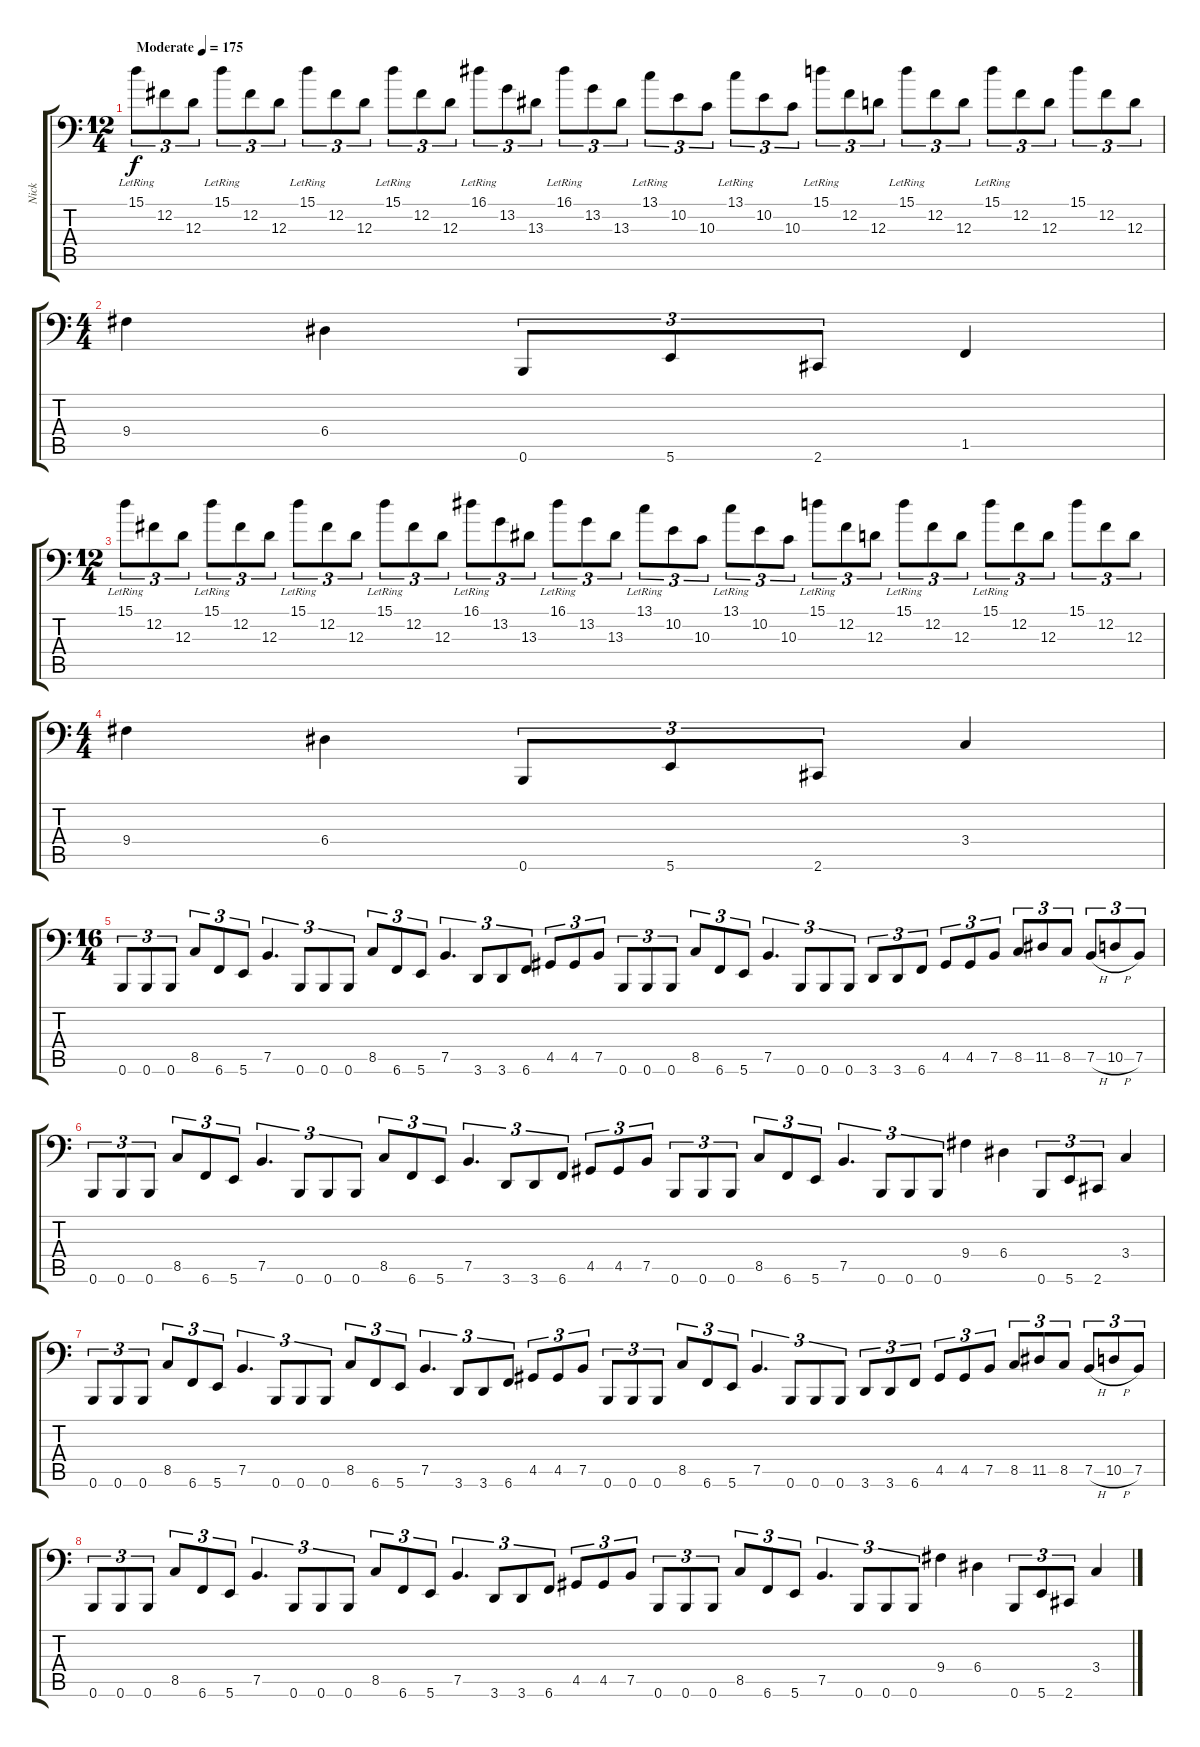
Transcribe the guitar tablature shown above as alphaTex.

\track ("Nick" "Nick") {instrument electricbassfinger}
\staff {score tabs}
\tuning (B2 Gb2 D2 A1 E1 B0) {hide}
\ts (12 4)
\tempo (175 "Moderate")
\clef f4
\ks c
15.1{lr}.8{tu (3 2) dy f instrument electricbassfinger} 12.2.8{tu (3 2)} 12.3.8{tu (3 2)} 15.1{lr}.8{tu (3 2)} 12.2.8{tu (3 2)} 12.3.8{tu (3 2)} 15.1{lr}.8{tu (3 2)} 12.2.8{tu (3 2)} 12.3.8{tu (3 2)} 15.1{lr}.8{tu (3 2)} 12.2.8{tu (3 2)} 12.3.8{tu (3 2)} 16.1{lr}.8{tu (3 2)} 13.2.8{tu (3 2)} 13.3.8{tu (3 2)} 16.1{lr}.8{tu (3 2)} 13.2.8{tu (3 2)} 13.3.8{tu (3 2)} 13.1{lr}.8{tu (3 2)} 10.2.8{tu (3 2)} 10.3.8{tu (3 2)} 13.1{lr}.8{tu (3 2)} 10.2.8{tu (3 2)} 10.3.8{tu (3 2)} 15.1{lr}.8{tu (3 2)} 12.2.8{tu (3 2)} 12.3.8{tu (3 2)} 15.1{lr}.8{tu (3 2)} 12.2.8{tu (3 2)} 12.3.8{tu (3 2)} 15.1{lr}.8{tu (3 2)} 12.2.8{tu (3 2)} 12.3.8{tu (3 2)} 15.1.8{tu (3 2)} 12.2.8{tu (3 2)} 12.3.8{tu (3 2)} |
\ts (4 4)
9.4.4 6.4.4 0.6.8{tu (3 2)} 5.6.8{tu (3 2)} 2.6.8{tu (3 2)} 1.5.4 |
\ts (12 4)
15.1{lr}.8{tu (3 2)} 12.2.8{tu (3 2)} 12.3.8{tu (3 2)} 15.1{lr}.8{tu (3 2)} 12.2.8{tu (3 2)} 12.3.8{tu (3 2)} 15.1{lr}.8{tu (3 2)} 12.2.8{tu (3 2)} 12.3.8{tu (3 2)} 15.1{lr}.8{tu (3 2)} 12.2.8{tu (3 2)} 12.3.8{tu (3 2)} 16.1{lr}.8{tu (3 2)} 13.2.8{tu (3 2)} 13.3.8{tu (3 2)} 16.1{lr}.8{tu (3 2)} 13.2.8{tu (3 2)} 13.3.8{tu (3 2)} 13.1{lr}.8{tu (3 2)} 10.2.8{tu (3 2)} 10.3.8{tu (3 2)} 13.1{lr}.8{tu (3 2)} 10.2.8{tu (3 2)} 10.3.8{tu (3 2)} 15.1{lr}.8{tu (3 2)} 12.2.8{tu (3 2)} 12.3.8{tu (3 2)} 15.1{lr}.8{tu (3 2)} 12.2.8{tu (3 2)} 12.3.8{tu (3 2)} 15.1{lr}.8{tu (3 2)} 12.2.8{tu (3 2)} 12.3.8{tu (3 2)} 15.1.8{tu (3 2)} 12.2.8{tu (3 2)} 12.3.8{tu (3 2)} |
\ts (4 4)
9.4.4 6.4.4 0.6.8{tu (3 2)} 5.6.8{tu (3 2)} 2.6.8{tu (3 2)} 3.4.4 |
\ts (16 4)
0.6.8{tu (3 2)} 0.6.8{tu (3 2)} 0.6.8{tu (3 2)} 8.5.8{tu (3 2)} 6.6.8{tu (3 2)} 5.6.8{tu (3 2)} 7.5.4{d tu (3 2)} 0.6.8{tu (3 2)} 0.6.8{tu (3 2)} 0.6.8{tu (3 2)} 8.5.8{tu (3 2)} 6.6.8{tu (3 2)} 5.6.8{tu (3 2)} 7.5.4{d tu (3 2)} 3.6.8{tu (3 2)} 3.6.8{tu (3 2)} 6.6.8{tu (3 2)} 4.5.8{tu (3 2)} 4.5.8{tu (3 2)} 7.5.8{tu (3 2)} 0.6.8{tu (3 2)} 0.6.8{tu (3 2)} 0.6.8{tu (3 2)} 8.5.8{tu (3 2)} 6.6.8{tu (3 2)} 5.6.8{tu (3 2)} 7.5.4{d tu (3 2)} 0.6.8{tu (3 2)} 0.6.8{tu (3 2)} 0.6.8{tu (3 2)} 3.6.8{tu (3 2)} 3.6.8{tu (3 2)} 6.6.8{tu (3 2)} 4.5.8{tu (3 2)} 4.5.8{tu (3 2)} 7.5.8{tu (3 2)} 8.5.8{tu (3 2)} 11.5.8{tu (3 2)} 8.5.8{tu (3 2)} 7.5{h}.8{tu (3 2)} 10.5{h}.8{tu (3 2)} 7.5.8{tu (3 2)} |
0.6.8{tu (3 2)} 0.6.8{tu (3 2)} 0.6.8{tu (3 2)} 8.5.8{tu (3 2)} 6.6.8{tu (3 2)} 5.6.8{tu (3 2)} 7.5.4{d tu (3 2)} 0.6.8{tu (3 2)} 0.6.8{tu (3 2)} 0.6.8{tu (3 2)} 8.5.8{tu (3 2)} 6.6.8{tu (3 2)} 5.6.8{tu (3 2)} 7.5.4{d tu (3 2)} 3.6.8{tu (3 2)} 3.6.8{tu (3 2)} 6.6.8{tu (3 2)} 4.5.8{tu (3 2)} 4.5.8{tu (3 2)} 7.5.8{tu (3 2)} 0.6.8{tu (3 2)} 0.6.8{tu (3 2)} 0.6.8{tu (3 2)} 8.5.8{tu (3 2)} 6.6.8{tu (3 2)} 5.6.8{tu (3 2)} 7.5.4{d tu (3 2)} 0.6.8{tu (3 2)} 0.6.8{tu (3 2)} 0.6.8{tu (3 2)} 9.4.4 6.4.4 0.6.8{tu (3 2)} 5.6.8{tu (3 2)} 2.6.8{tu (3 2)} 3.4.4 |
0.6.8{tu (3 2)} 0.6.8{tu (3 2)} 0.6.8{tu (3 2)} 8.5.8{tu (3 2)} 6.6.8{tu (3 2)} 5.6.8{tu (3 2)} 7.5.4{d tu (3 2)} 0.6.8{tu (3 2)} 0.6.8{tu (3 2)} 0.6.8{tu (3 2)} 8.5.8{tu (3 2)} 6.6.8{tu (3 2)} 5.6.8{tu (3 2)} 7.5.4{d tu (3 2)} 3.6.8{tu (3 2)} 3.6.8{tu (3 2)} 6.6.8{tu (3 2)} 4.5.8{tu (3 2)} 4.5.8{tu (3 2)} 7.5.8{tu (3 2)} 0.6.8{tu (3 2)} 0.6.8{tu (3 2)} 0.6.8{tu (3 2)} 8.5.8{tu (3 2)} 6.6.8{tu (3 2)} 5.6.8{tu (3 2)} 7.5.4{d tu (3 2)} 0.6.8{tu (3 2)} 0.6.8{tu (3 2)} 0.6.8{tu (3 2)} 3.6.8{tu (3 2)} 3.6.8{tu (3 2)} 6.6.8{tu (3 2)} 4.5.8{tu (3 2)} 4.5.8{tu (3 2)} 7.5.8{tu (3 2)} 8.5.8{tu (3 2)} 11.5.8{tu (3 2)} 8.5.8{tu (3 2)} 7.5{h}.8{tu (3 2)} 10.5{h}.8{tu (3 2)} 7.5.8{tu (3 2)} |
0.6.8{tu (3 2)} 0.6.8{tu (3 2)} 0.6.8{tu (3 2)} 8.5.8{tu (3 2)} 6.6.8{tu (3 2)} 5.6.8{tu (3 2)} 7.5.4{d tu (3 2)} 0.6.8{tu (3 2)} 0.6.8{tu (3 2)} 0.6.8{tu (3 2)} 8.5.8{tu (3 2)} 6.6.8{tu (3 2)} 5.6.8{tu (3 2)} 7.5.4{d tu (3 2)} 3.6.8{tu (3 2)} 3.6.8{tu (3 2)} 6.6.8{tu (3 2)} 4.5.8{tu (3 2)} 4.5.8{tu (3 2)} 7.5.8{tu (3 2)} 0.6.8{tu (3 2)} 0.6.8{tu (3 2)} 0.6.8{tu (3 2)} 8.5.8{tu (3 2)} 6.6.8{tu (3 2)} 5.6.8{tu (3 2)} 7.5.4{d tu (3 2)} 0.6.8{tu (3 2)} 0.6.8{tu (3 2)} 0.6.8{tu (3 2)} 9.4.4 6.4.4 0.6.8{tu (3 2)} 5.6.8{tu (3 2)} 2.6.8{tu (3 2)} 3.4.4
